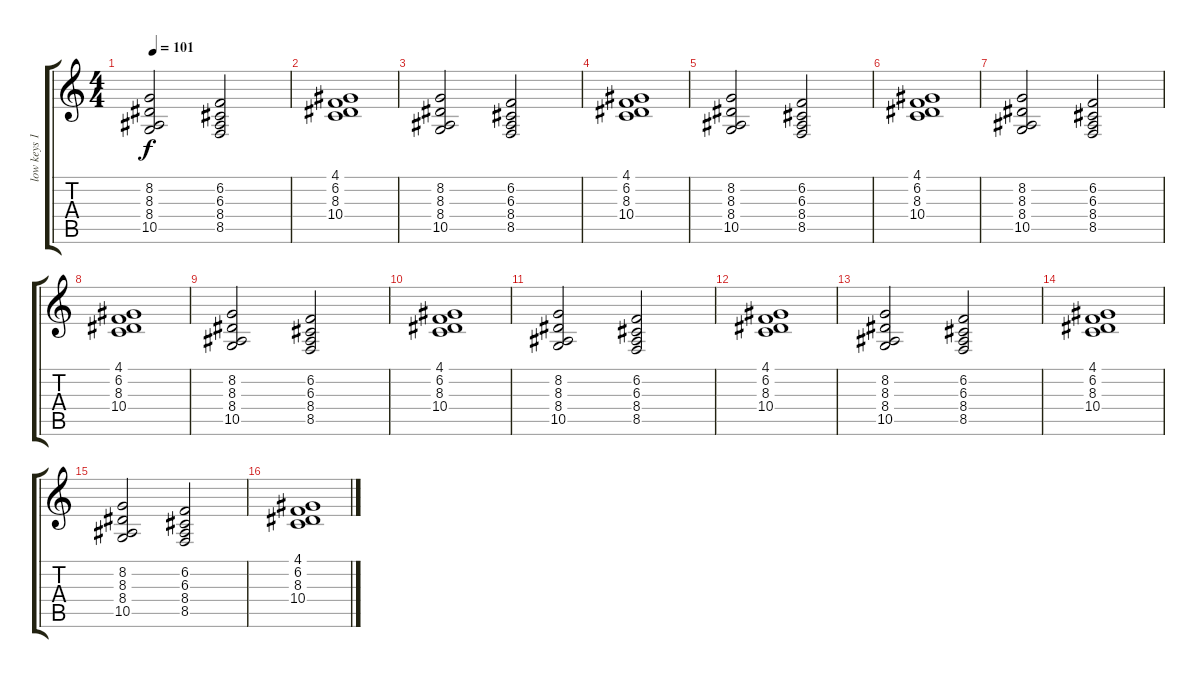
\track ("low keys 1" "low keys 1") {instrument frenchhorn}
\staff {score tabs}
\tuning (E4 B3 G3 D3 A2 E2) {hide}
\ts (4 4)
\tempo 101
\clef g2
\ks c
(8.2 8.3 8.4 10.5).2{dy f} (6.2 6.3 8.4 8.5).2 |
(4.1 6.2 8.3 10.4).1 |
(8.2 8.3 8.4 10.5).2 (6.2 6.3 8.4 8.5).2 |
(4.1 6.2 8.3 10.4).1 |
(8.2 8.3 8.4 10.5).2 (6.2 6.3 8.4 8.5).2 |
(4.1 6.2 8.3 10.4).1 |
(8.2 8.3 8.4 10.5).2 (6.2 6.3 8.4 8.5).2 |
(4.1 6.2 8.3 10.4).1 |
(8.2 8.3 8.4 10.5).2 (6.2 6.3 8.4 8.5).2 |
(4.1 6.2 8.3 10.4).1 |
(8.2 8.3 8.4 10.5).2 (6.2 6.3 8.4 8.5).2 |
(4.1 6.2 8.3 10.4).1 |
(8.2 8.3 8.4 10.5).2 (6.2 6.3 8.4 8.5).2 |
(4.1 6.2 8.3 10.4).1 |
(8.2 8.3 8.4 10.5).2 (6.2 6.3 8.4 8.5).2 |
(4.1 6.2 8.3 10.4).1
